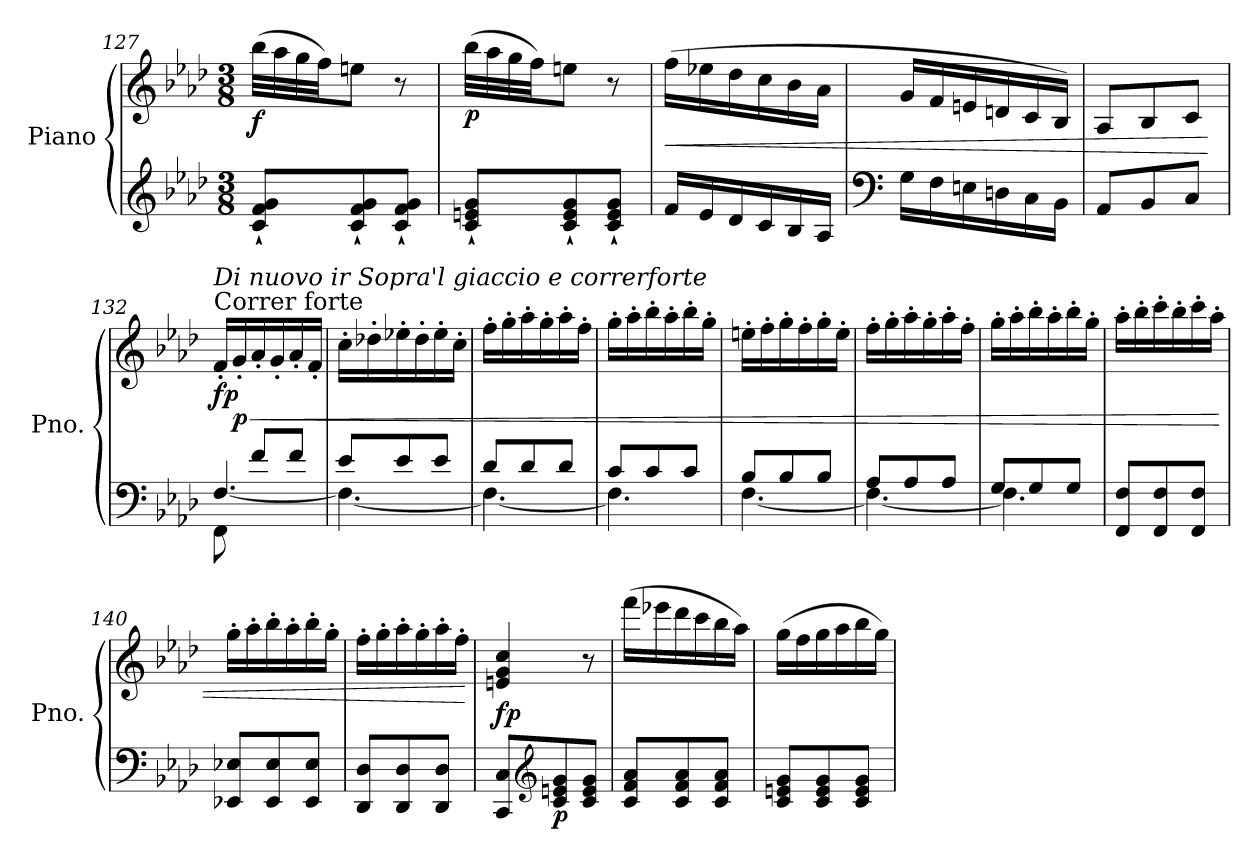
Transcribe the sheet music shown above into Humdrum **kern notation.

**kern	**kern	**dynam
*part1	*part1	*part1
*staff2	*staff1	*staff1/2
*I"Piano	*	*
*I'Pno.	*	*
*clefG2	*clefG2	*
*k[b-e-a-d-]	*k[b-e-a-d-]	*
*M3/8	*M3/8	*
*MM80	*MM80	*
=127	=127	=127
!	!	!LO:DY:b
8c/` 8f/` 8g/`L	(32bb-\LLL	f
.	32aa-\	.
.	32gg\	.
.	32ff\JJ)	.
*	*MM80	*
8c/` 8f/` 8g/`	8een\J	.
8c/` 8f/` 8g/`J	8r	.
=128	=128	=128
*	*MM80	*
!	!	!LO:DY:b
8c/` 8en/` 8g/`L	(32bb-\LLL	p
.	32aa-\	.
.	32gg\	.
.	32ff\JJ)	.
*	*MM80	*
8c/` 8e/` 8g/`	8een\J	.
8c/` 8e/` 8g/`J	8r	.
=129	=129	=129
!	!	!LO:HP:b
16f/LL	(16ff\LL	<
16e-/	16ee-X\	.
16d-/	16dd-\	.
16c/	16cc\	.
16B-/	16b-\	.
16A-/JJ	16a-\JJ	.
=130	=130	=130
*clefF4	*	*
16G\LL	16g/LL	.
16F\	16f/	.
16En\	16en/	.
16Dn\	16dn/	.
16C\	16c/	.
16BB-\JJ	16B-/JJ)	.
=131	=131	=131
8AA-/L	8A-/L	.
8BB-/	8B-/	.
8C/J	8c/J	.
.	.	[
!!LO:PB:g=z
=132	=132	=132
*^	*	*
!	!	!LO:TX:a:t=Correr forte	!
!	!	!LO:TX:a:i:t=Di nuovo ir Sopra'l giaccio e correrforte	!
!	!	!	!LO:DY:b
8FF\	[4.F/	16f'/LL	fp
!	!	!	!LO:HP:b
!	!	!	!LO:DY:n=1:b
.	.	16g'/	< p
8f/L	.	16a-'/	.
.	.	16g'/	.
8f/J	.	16a-'/	.
.	.	16f'/JJ	.
=133	=133	=133	=133
8e-/L	4.F\_	16cc'\LL	.
.	.	16dd-X'\	.
8e-/	.	16ee-X'\	.
.	.	16dd-'\	.
8e-/J	.	16ee-'\	.
.	.	16cc'\JJ	.
=134	=134	=134	=134
8d-/L	4.F\_	16ff'\LL	.
.	.	16gg'\	.
8d-/	.	16aa-'\	.
.	.	16gg'\	.
8d-/J	.	16aa-'\	.
.	.	16ff'\JJ	.
=135	=135	=135	=135
8c/L	4.F\]	16gg'\LL	.
.	.	16aa-'\	.
8c/	.	16bb-'\	.
.	.	16aa-'\	.
8c/J	.	16bb-'\	.
.	.	16gg'\JJ	.
=136	=136	=136	=136
8B-/L	[4.F\	16een'\LL	.
.	.	16ff'\	.
8B-/	.	16gg'\	.
.	.	16ff'\	.
8B-/J	.	16gg'\	.
.	.	16ee'\JJ	.
=137	=137	=137	=137
8A-/L	4.F\_	16ff'\LL	.
.	.	16gg'\	.
8A-/	.	16aa-'\	.
.	.	16gg'\	.
8A-/J	.	16aa-'\	.
.	.	16ff'\JJ	.
=138	=138	=138	=138
8G/L	4.F\]	16gg'\LL	.
.	.	16aa-'\	.
8G/	.	16bb-'\	.
.	.	16aa-'\	.
8G/J	.	16bb-'\	.
.	.	16gg'\JJ	.
*v	*v	*	*
=139	=139	=139
8FF/ 8F/L	16aa-'\LL	.
.	16bb-'\	.
8FF/ 8F/	16ccc'\	.
.	16bb-'\	.
8FF/ 8F/J	16ccc'\	.
.	16aa-'\JJ	.
!!LO:LB:g=z
=140	=140	=140
8EE-X/ 8E-X/L	16gg'\LL	.
.	16aa-'\	.
8EE-/ 8E-/	16bb-'\	.
.	16aa-'\	.
8EE-/ 8E-/J	16bb-'\	.
.	16gg'\JJ	.
=141	=141	=141
8DD-/ 8D-/L	16ff'\LL	.
.	16gg'\	.
8DD-/ 8D-/	16aa-'\	.
.	16gg'\	.
8DD-/ 8D-/J	16aa-'\	.
.	16ff'\JJ	.
.	.	[
=142	=142	=142
!	!	!LO:DY:b
8CC/ 8C/L	4en/ 4g/ 4cc/	fp
*clefG2	*	*
!	!	!LO:DY:b=2
8c/ 8en/ 8g/	.	p
8c/ 8e/ 8g/J	8r	.
=143	=143	=143
8c/ 8f/ 8a-/L	(16fff\LL	.
.	16eee-X\	.
8c/ 8f/ 8a-/	16ddd-\	.
.	16ccc\	.
8c/ 8f/ 8a-/J	16bb-\	.
.	16aa-\JJ)	.
=144	=144	=144
8c/ 8en/ 8g/L	(16gg\LL	.
.	16ff\	.
8c/ 8e/ 8g/	16gg\	.
.	16aa-\	.
8c/ 8e/ 8g/J	16bb-\	.
.	16gg\JJ)	.
=	=	=
*-	*-	*-
